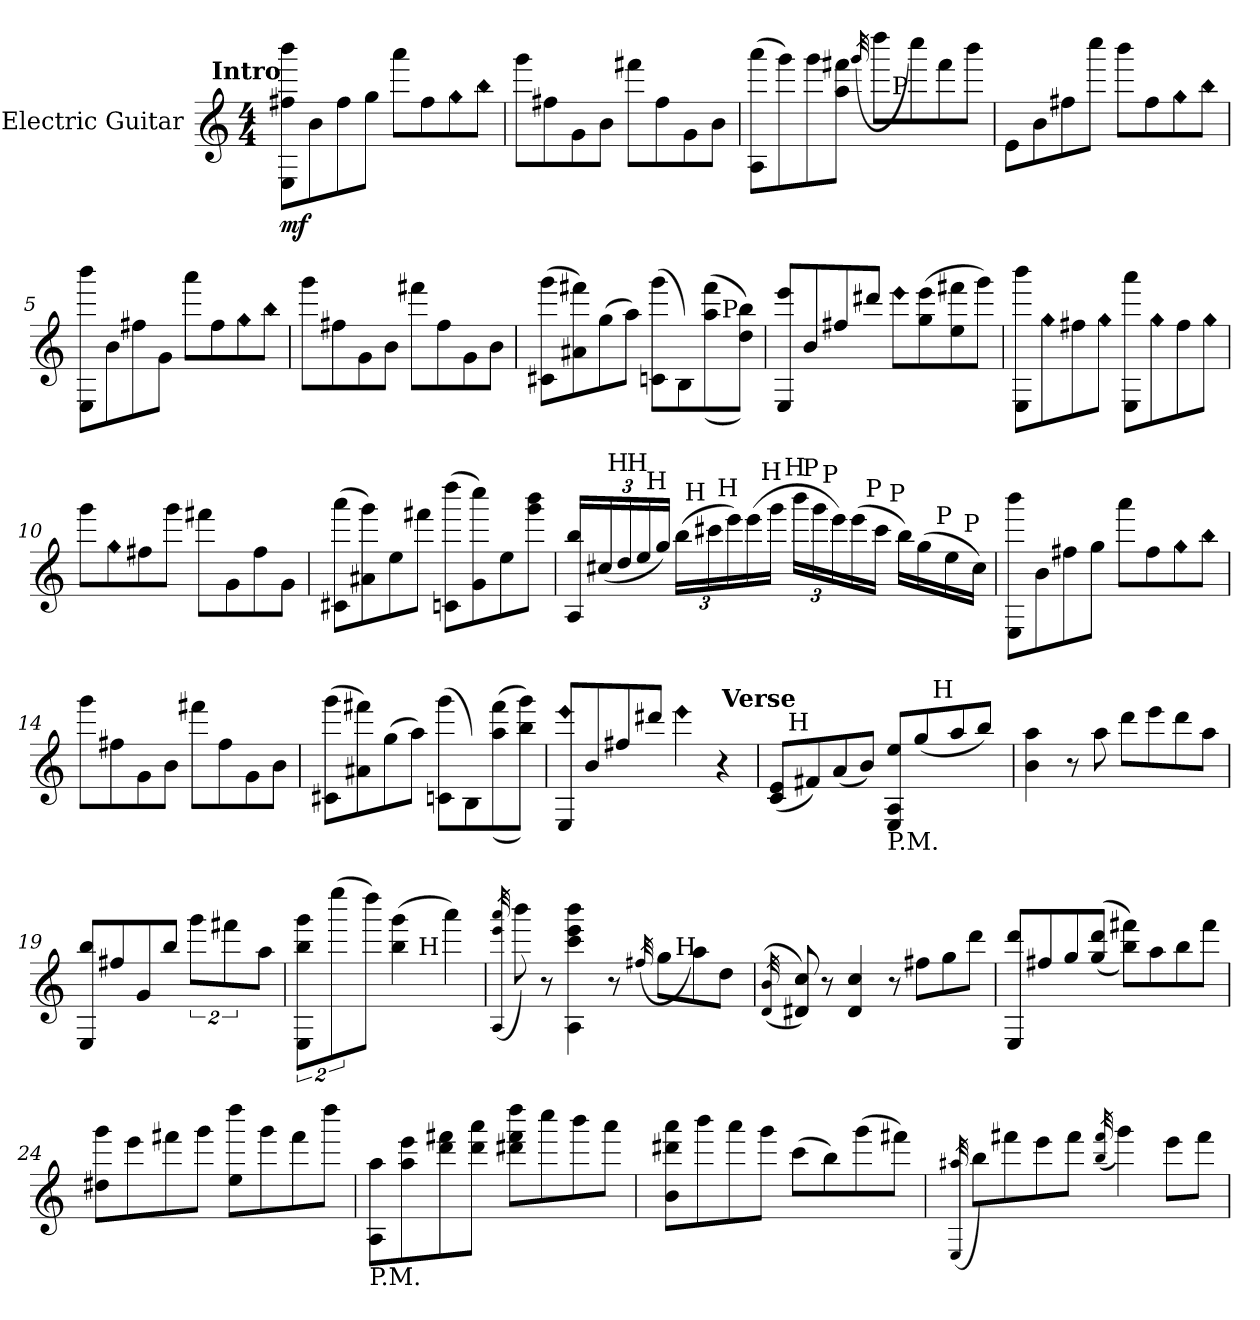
**kern	**dynam
*part1	*part1
*staff1	*staff1
*I"Electric Guitar	*
*clefG2	*
*ITrd7c12	*
*k[]	*
*C:	*
*M4/4	*
*MM180	*
!!LO:REH:place=s1:a:B:enc=none:fs=12:t=Intro
=1	=1
!	!LO:DY:b
8EE\ 8f#X\ 8bb\L	mf
8B\	.
8f#\	.
8g\J	.
8aa\L	.
8f#\	.
!LO:N:head=diamond	!
8g\	.
!LO:N:head=diamond	!
8b\J	.
=2	=2
8gg\L	.
8f#X\	.
8G\	.
8B\J	.
8ff#X\L	.
8f#\	.
8G\	.
8B\J	.
=3	=3
*^	*
(8AA\ 8aa\L	2ryy	.
8gg\)	.	.
8gg\	.	.
8a\ 8ff#X\J	.	.
(32qgg/	.	.
8ddd\L	16ryy	.
!	!LO:TX:a:t=P	!
.	4..ryy	.
8ccc\)	.	.
8ff#\	.	.
8bb\J	.	.
*v	*v	*
=4	=4
8E\L	.
8B\	.
8f#X\	.
8ccc\J	.
8bb\L	.
8f#\	.
!LO:N:head=diamond	!
8g\	.
!LO:N:head=diamond	!
8b\J	.
!!LO:LB:g=z
=5	=5
8EE\ 8bb\L	.
8B\	.
8f#X\	.
8G\J	.
8aa\L	.
8f#\	.
!LO:N:head=diamond	!
8g\	.
!LO:N:head=diamond	!
8b\J	.
=6	=6
8gg\L	.
8f#X\	.
8G\	.
8B\J	.
8ff#X\L	.
8f#\	.
8G\	.
8B\J	.
=7	=7
*^	*
(8C#X\ 8gg\L	2ryy	.
8A#X\ 8ff#X\)	.	.
(8g\	.	.
8a\J)	.	.
(8Cn\ 8gg\L	4ryy	.
8BB\)	.	.
((8a\ 8ff#\	16ryy	.
!	!LO:TX:a:t=P	!
.	8.ryy	.
8d\ 8b\J))	.	.
=8	=8	=8
!LO:N:n=2:head=diamond	!	!
*v	*v	*
8EE/ 8ee/L	.
8B/	.
8f#X/	.
8dd#X/J	.
!LO:N:head=diamond	!
8ee\L	.
(8g\ 8ee\	.
8e\ 8ff#X\	.
8gg\J)	.
!!LO:LB:g=z
=9	=9
8EE\ 8bb\L	.
!LO:N:head=diamond	!
8g\	.
8f#X\	.
!LO:N:head=diamond	!
8g\J	.
8EE\ 8aa\L	.
!LO:N:head=diamond	!
8g\	.
8f#\	.
!LO:N:head=diamond	!
8g\J	.
=10	=10
8gg\L	.
!LO:N:head=diamond	!
8g\	.
8f#X\	.
8gg\J	.
8ff#X\L	.
8G\	.
8f#\	.
8G\J	.
=11	=11
(8C#X\ 8aa\L	.
8A#X\ 8gg\)	.
8e\	.
8ff#X\J	.
(8Cn\ 8ddd\L	.
8G\ 8ccc\)	.
8e\	.
8gg\ 8bb\J	.
!!LO:LB:g=z
=12	=12
*^	*
*	*^	*
*	*	*^	*
*	*	*	*^	*
*	*	*	*	*^	*
*	*	*	*	*	*^	*
*	*	*	*	*	*	*^	*
*	*	*	*	*	*	*	*^	*
*	*	*	*	*	*	*	*	*^	*
*	*	*	*	*	*	*	*	*	*^	*
*	*	*	*	*	*	*	*	*	*	*^	*
*	*	*	*	*	*	*	*	*	*	*	*^	*
16AA/ 16b/LL	12ryy	8ryy	6ryy	6ryy	4ryy	3ryy	3ryy	3ryy	2ryy	3%2ryy	3%2ryy	3%2ryy	.
*Xbrackettup	*	*	*	*	*	*	*	*	*	*	*	*	*
(24c#X/	.	.	.	.	.	.	.	.	.	.	.	.	.
!	!LO:TX:a:t=H	!	!	!	!	!	!	!	!	!	!	!	!
.	3%2ryy	.	.	.	.	.	.	.	.	.	.	.	.
24d/	.	.	.	.	.	.	.	.	.	.	.	.	.
!	!	!LO:TX:a:t=H	!	!	!	!	!	!	!	!	!	!	!
.	.	2..ryy	.	.	.	.	.	.	.	.	.	.	.
24e/	.	.	.	.	.	.	.	.	.	.	.	.	.
!	!	!	!LO:TX:a:t=H	!	!	!	!	!	!	!	!	!	!
.	.	.	3%2ryy	12ryy	.	.	.	.	.	.	.	.	.
16g/JJ)	.	.	.	.	.	.	.	.	.	.	.	.	.
(24b\LL	.	.	.	48ryy	16ryy	.	.	.	.	.	.	.	.
!	!	!	!	!LO:TX:a:t=H	!	!	!	!	!	!	!	!	!
.	.	.	.	3%2ryy	.	.	.	.	.	.	.	.	.
24cc#X\	.	.	.	.	.	.	.	.	.	.	.	.	.
!	!	!	!	!	!LO:TX:a:t=H	!	!	!	!	!	!	!	!
.	.	.	.	.	2ryy	.	.	.	.	.	.	.	.
24ee\)	.	.	.	.	.	12ryy	12..ryy	6ryy	.	.	.	.	.
(16ee\	.	.	.	.	.	.	.	.	.	.	.	.	.
!	!	!	!	!	!	!LO:TX:a:t=H	!	!	!	!	!	!	!
.	.	.	.	.	.	3..ryy	.	.	.	.	.	.	.
16gg\JJ	.	.	.	.	.	.	.	.	.	.	.	.	.
!	!	!	!	!	!	!	!LO:TX:a:t=H	!	!	!	!	!	!
.	.	.	.	.	.	.	3ryy	.	.	.	.	.	.
24bb\LL	.	.	.	.	.	.	.	48ryy	16ryy	.	.	.	.
!	!	!	!	!	!	!	!	!LO:TX:a:t=P	!	!	!	!	!
.	.	.	.	.	.	.	.	3ryy	.	.	.	.	.
24gg\	.	.	.	.	.	.	.	.	.	.	.	.	.
!	!	!	!	!	!	!	!	!	!LO:TX:a:t=P	!	!	!	!
.	.	.	.	.	.	.	.	.	4..ryy	.	.	.	.
24ee\)	.	.	.	.	.	.	.	.	.	.	.	.	.
(16ee\	.	.	.	.	.	.	.	.	.	.	.	.	.
!	!	!	!	!	!	!	!	!	!	!LO:TX:a:t=P	!	!	!
.	.	.	.	.	.	.	.	.	.	3ryy	24.ryy	6.ryy	.
16cc#\JJ	.	.	.	.	.	.	.	.	.	.	.	.	.
!	!	!	!	!	!	!	!	!	!	!	!LO:TX:a:t=P	!	!
.	.	.	.	.	.	.	.	.	.	.	6ryy	.	.
16b\LL)	6.ryy	.	.	.	.	.	.	.	.	.	.	.	.
(16g\	.	.	.	.	8.ryy	.	6ryy	.	.	.	.	.	.
.	.	.	6ryy	.	.	.	.	.	.	.	.	.	.
!	!	!	!	!	!	!	!	!LO:TX:a:t=P	!	!	!	!	!
.	.	.	.	.	.	.	.	12..ryy	.	.	.	.	.
16e\	.	.	.	.	.	.	.	.	.	.	.	.	.
.	.	.	.	.	.	.	.	.	.	.	12ryy	.	.
!	!	!	!	!	!	!	!	!	!	!	!	!LO:TX:a:t=P	!
.	.	.	.	.	.	.	.	.	.	.	.	12ryy	.
16c#\JJ)	.	.	.	24.ryy	.	.	.	.	.	.	.	.	.
.	.	.	.	.	.	.	48ryy	.	.	.	48ryy	.	.
*v	*v	*v	*v	*v	*v	*v	*v	*v	*v	*v	*v	*v	*
=13	=13
8EE\ 8bb\L	.
8B\	.
8f#X\	.
8g\J	.
8aa\L	.
8f#\	.
!LO:N:head=diamond	!
8g\	.
!LO:N:head=diamond	!
8b\J	.
=14	=14
8gg\L	.
8f#X\	.
8G\	.
8B\J	.
8ff#X\L	.
8f#\	.
8G\	.
8B\J	.
!!LO:LB:g=z
=15	=15
(8C#X\ 8gg\L	.
8A#X\ 8ff#X\)	.
(8g\	.
8a\J)	.
(8Cn\ 8gg\L	.
8BB\)	.
((8a\ 8ff#\	.
8b\ 8gg\J))	.
=16	=16
!LO:N:n=2:head=diamond	!
8EE/ 8ee/L	.
8B/	.
8f#X/	.
8dd#X/J	.
!LO:N:head=diamond	!
4ee\	.
4r	.
!!LO:REH:place=s1:a:B:enc=none:fs=12:t=Verse
=17	=17
!LO:TX:b:t=P.M.	!
*^	*
*	*^	*
(8C/ 8E/L	16ryy	2ryy	.
!	!LO:TX:a:t=H	!	!
.	2...ryy	.	.
8F#X/)	.	.	.
(8A/	.	.	.
8B/J)	.	.	.
!LO:TX:b:t=P.M.	!	!	!
8EE/ 8AA/ 8e/L	.	8.ryy	.
(8g/	.	.	.
!	!	!LO:TX:a:t=H	!
.	.	4ryy	.
8a/	.	.	.
8b/J)	.	.	.
.	.	16ryy	.
*v	*v	*v	*
=18	=18
4B\ 4a\	.
8r	.
8a\	.
8dd\L	.
8ee\	.
8dd\	.
8a\J	.
!!LO:LB:g=z
=19	=19
8EE/ 8b/L	.
8f#X/	.
8G/	.
8b/J	.
*brackettup	*
16%3gg\L	.
16%3ff#X\	.
8a\J	.
=20	=20
*^	*
16%3EE\ 16%3b\ 16%3gg\L	2ryy	.
(16%3eee\	.	.
8ddd\J)	.	.
(4b\ 4gg\	8ryy	.
!	!LO:TX:a:t=H	!
.	4.ryy	.
4aa\)	.	.
=21	=21	=21
(32qAA/ 32qee/ 32qaa/	.	.
8bb\)	2ryy	.
8r	.	.
4AA\ 4cc\ 4ee\ 4bb\	.	.
8r	8.ryy	.
(32qf#X/	.	.
8g\L	.	.
!	!LO:TX:a:t=H	!
.	4ryy	.
8a\)	.	.
8d\J	.	.
.	16ryy	.
*v	*v	*
=22	=22
((32qD/ 32qB/	.
8D#X/ 8c/))	.
8r	.
4D#/ 4c/	.
8r	.
8f#X\L	.
8g\	.
8dd\J	.
!!LO:LB:g=z
=23	=23
8EE/ 8dd/L	.
8f#X/	.
8g/	.
((8g/ 8dd/J	.
8b\ 8ff#X\L))	.
8a\	.
8b\	.
8ff#\J	.
=24	=24
8d#X\ 8gg\L	.
8ee\	.
8ff#X\	.
8gg\J	.
8e\ 8ddd\L	.
8gg\	.
8ff#\	.
8ddd\J	.
=25	=25
!LO:TX:b:t=P.M.	!
8AA\ 8a\L	.
8a\ 8ee\	.
8dd\ 8ff#X\	.
8dd\ 8aa\J	.
8dd#X\ 8ff#\ 8ddd\L	.
8ccc\	.
8bb\	.
8aa\J	.
=26	=26
8B\ 8dd#X\ 8aa\L	.
8bb\	.
8aa\	.
8gg\J	.
(8cc\L	.
8b\)	.
(8gg\	.
8ff#X\J)	.
!!LO:PB:g=z
=27	=27
(32qEE/ 32qa#X/	.
8b\L)	.
8ff#X\	.
8ee\	.
8ff#\J	.
(32qb/ 32qff#/	.
4gg\)	.
8ee\L	.
8ff#\J	.
=	=
*-	*-
